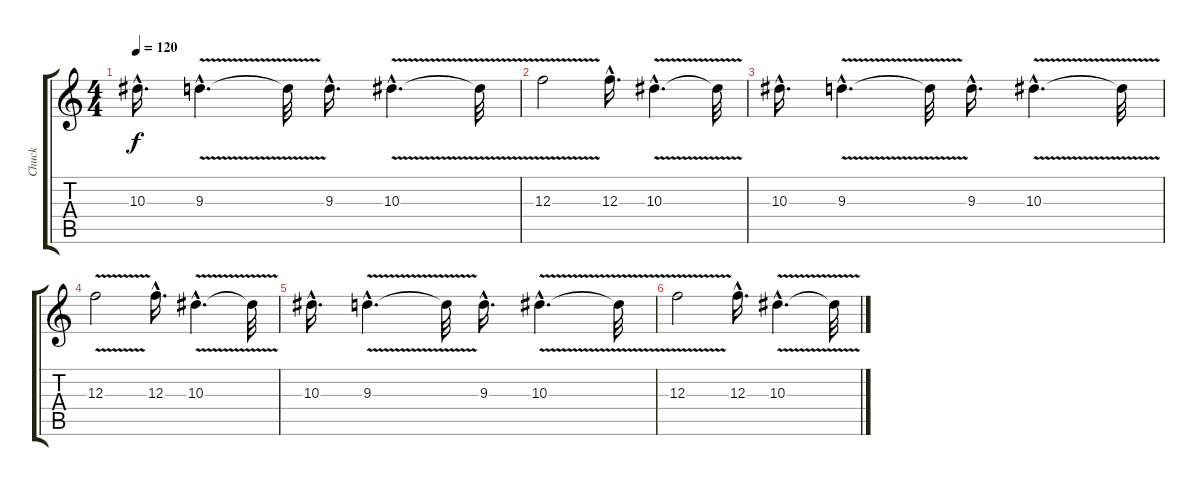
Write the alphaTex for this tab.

\track ("Chuck" "Chuck") {instrument distortionguitar}
\staff {score tabs}
\tuning (D4 A3 F3 C3 G2 D2) {hide}
\ts (4 4)
\tempo 120
\clef g2
\ks c
10.3{hac}.16{d dy f volume 6} 9.3{v hac}.4{d} 9.3{t}.32 9.3{hac}.16{d} 10.3{v hac}.4{d} 10.3{t}.32 |
12.3{v}.2{volume 5} 12.3{hac}.16{d} 10.3{v hac}.4{d} 10.3{t}.32 |
10.3{hac}.16{d volume 4} 9.3{v hac}.4{d} 9.3{t}.32 9.3{hac}.16{d} 10.3{v hac}.4{d} 10.3{t}.32 |
12.3{v}.2{volume 3} 12.3{hac}.16{d} 10.3{v hac}.4{d} 10.3{t}.32 |
10.3{hac}.16{d volume 2} 9.3{v hac}.4{d} 9.3{t}.32 9.3{hac}.16{d} 10.3{v hac}.4{d} 10.3{t}.32 |
12.3{v}.2{volume 1} 12.3{hac}.16{d} 10.3{v hac}.4{d} 10.3{t}.32
